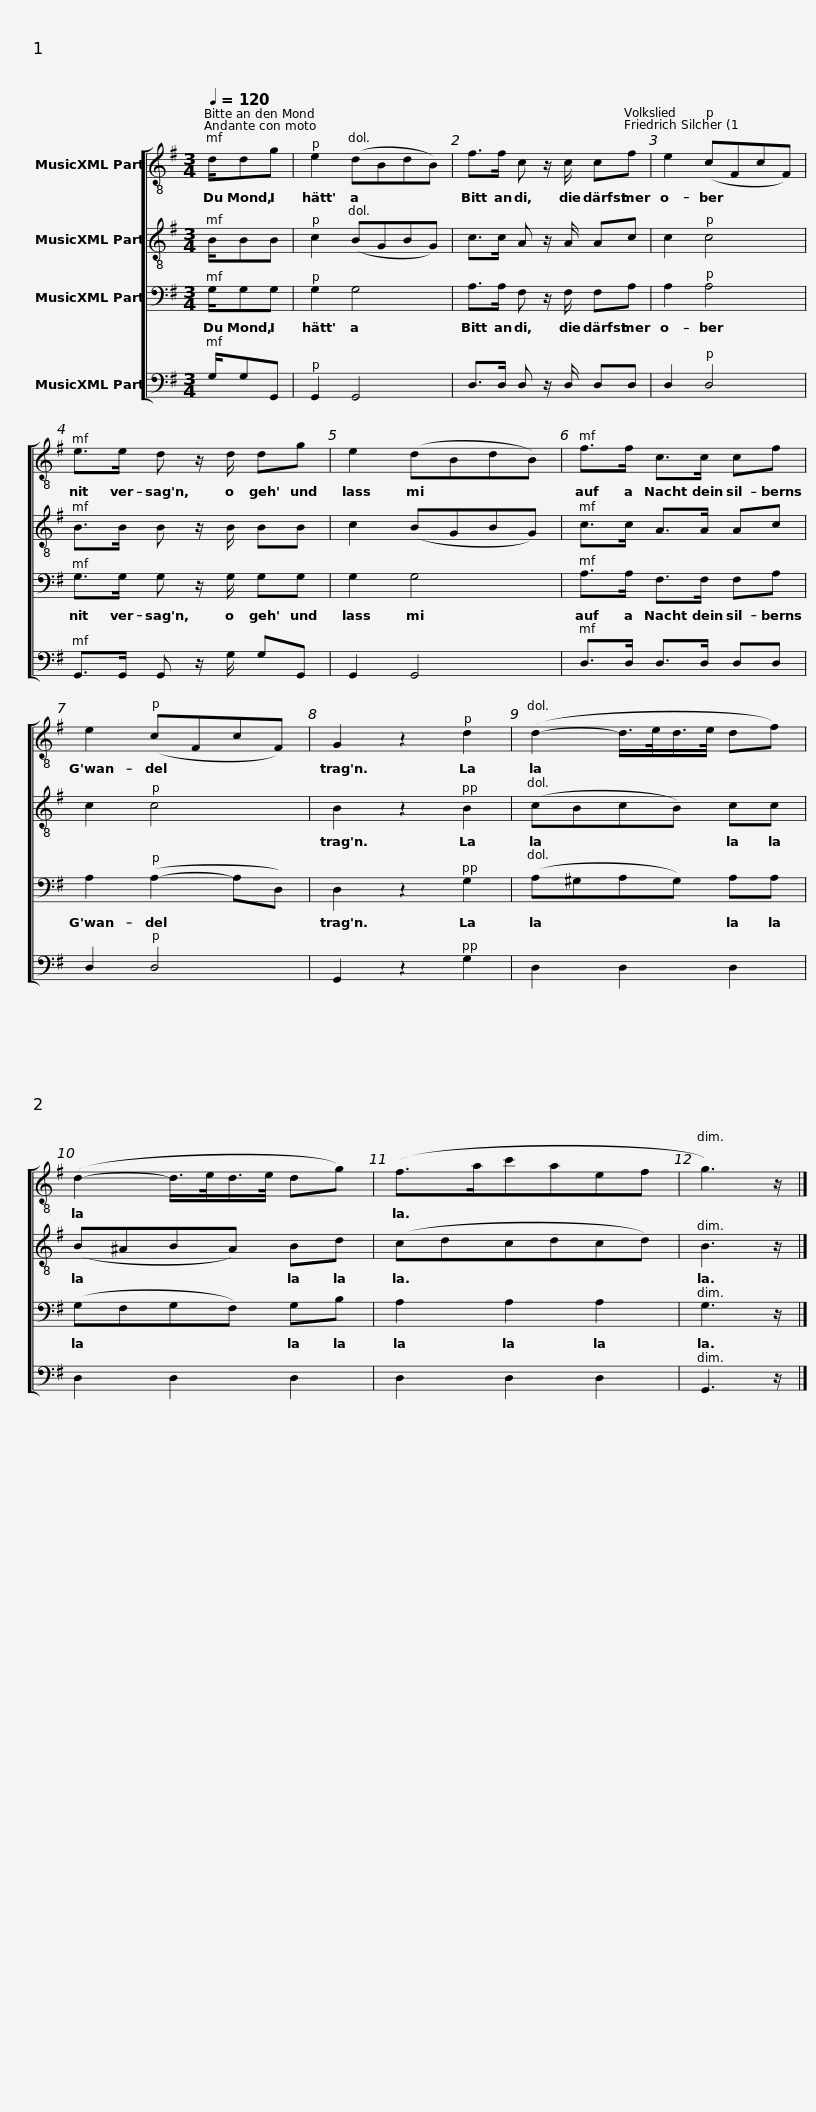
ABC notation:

X:1
%%score [ 1 2 3 4 ]
L:1/8
Q:1/4=120
M:3/4
I:linebreak $
K:G
V:1 treble-8
V:2 treble-8
V:3 bass
V:4 bass
V:1
 d/dg | e2 (dBdB) | f>f c z/ c/ cf | e2 (cFcF) |$ e>e d z/ d/ dg | %5
 e2 (dBdB) | f>f c>c cf | e2 (cFcF) |$ G2 z2 d2 | (d2- d/>e/d/>e/ df) | %10
 (d2- d/>e/d/>e/ dg) | (f>ac'aef | g3) z/ |] %13
V:2
 B/BB | c2 (BGBG) | c>c A z/ A/ Ac | c2 c4 |$ B>B B z/ B/ BB | %5
 c2 (BGBG) | c>c A>A Ac | c2 c4 |$ B2 z2 B2 | (cBcB) cc | %10
 (B^ABA) Bd | (cdcdcd) | B3 z/ |] %13
V:3
 G,/G,G, | G,2 G,4 | A,>A, F, z/ F,/ F,A, | A,2 A,4 |$ G,>G, G, z/ G,/ G,G, | %5
 G,2 G,4 | A,>A, F,>F, F,A, | A,2 (A,2- A,D,) |$ D,2 z2 G,2 | (A,^G,A,G,) A,A, | %10
 (G,F,G,F,) G,B, | A,2 A,2 A,2 | G,3 z/ |] %13
V:4
 G,/G,G,, | G,,2 G,,4 | D,>D, D, z/ D,/ D,D, | D,2 D,4 |$ G,,>G,, G,, z/ G,/ G,G,, | %5
 G,,2 G,,4 | D,>D, D,>D, D,D, | D,2 D,4 |$ G,,2 z2 G,2 | D,2 D,2 D,2 | %10
 D,2 D,2 D,2 | D,2 D,2 D,2 | G,,3 z/ |] %13
